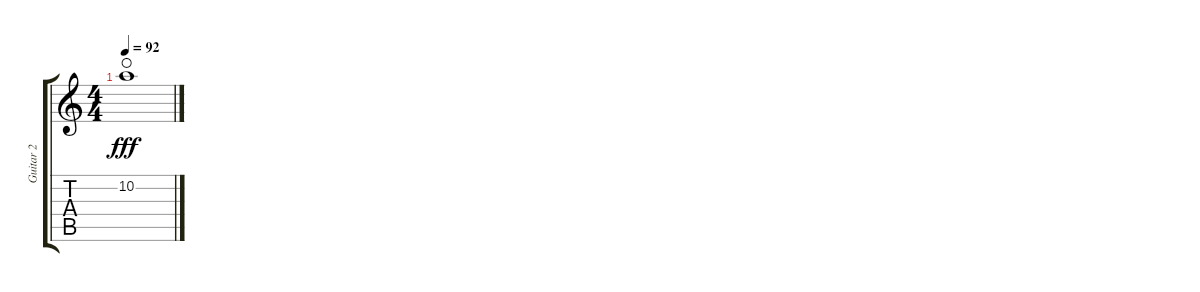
\track ("Guitar 2" "Guitar 2") {instrument distortionguitar}
\staff {score tabs}
\tuning (E4 B3 G3 D3 A2 E2) {hide}
\ts (4 4)
\tempo 92
\clef g2
\ks c
10.2.1{dy fff volume 0 instrument distortionguitar waho}
